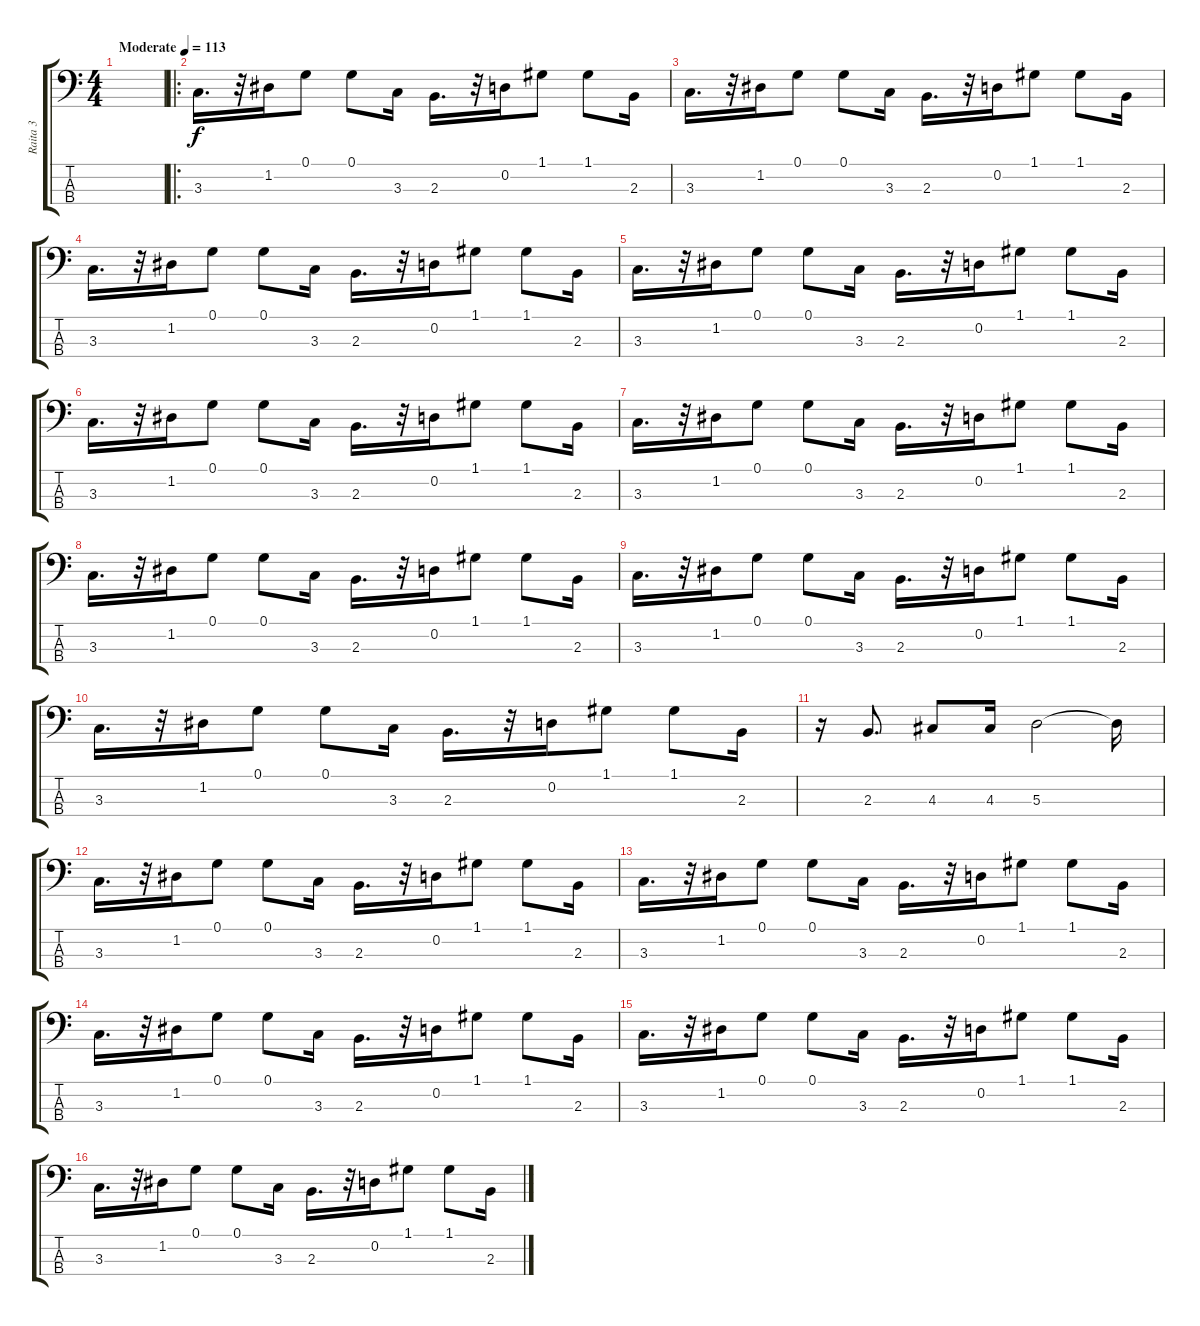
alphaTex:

\track ("Raita 3" "Raita 3") {instrument electricbassfinger}
\staff {score tabs}
\tuning (G2 D2 A1 E1) {hide}
\ts (4 4)
\tempo (113 "Moderate")
\clef f4
\ks c
|
\ro
3.3.16{d} r.32 1.2.16 0.1.8 0.1.8 3.3.16 2.3.16{d} r.32 0.2.16 1.1.8 1.1.8 2.3.16 |
3.3.16{d} r.32 1.2.16 0.1.8 0.1.8 3.3.16 2.3.16{d} r.32 0.2.16 1.1.8 1.1.8 2.3.16 |
3.3.16{d} r.32 1.2.16 0.1.8 0.1.8 3.3.16 2.3.16{d} r.32 0.2.16 1.1.8 1.1.8 2.3.16 |
3.3.16{d} r.32 1.2.16 0.1.8 0.1.8 3.3.16 2.3.16{d} r.32 0.2.16 1.1.8 1.1.8 2.3.16 |
3.3.16{d} r.32 1.2.16 0.1.8 0.1.8 3.3.16 2.3.16{d} r.32 0.2.16 1.1.8 1.1.8 2.3.16 |
3.3.16{d} r.32 1.2.16 0.1.8 0.1.8 3.3.16 2.3.16{d} r.32 0.2.16 1.1.8 1.1.8 2.3.16 |
3.3.16{d} r.32 1.2.16 0.1.8 0.1.8 3.3.16 2.3.16{d} r.32 0.2.16 1.1.8 1.1.8 2.3.16 |
3.3.16{d} r.32 1.2.16 0.1.8 0.1.8 3.3.16 2.3.16{d} r.32 0.2.16 1.1.8 1.1.8 2.3.16 |
3.3.16{d} r.32 1.2.16 0.1.8 0.1.8 3.3.16 2.3.16{d} r.32 0.2.16 1.1.8 1.1.8 2.3.16 |
r.16 2.3.8{d} 4.3.8 4.3.16 5.3.2 5.3{t}.16 |
3.3.16{d} r.32 1.2.16 0.1.8 0.1.8 3.3.16 2.3.16{d} r.32 0.2.16 1.1.8 1.1.8 2.3.16 |
3.3.16{d} r.32 1.2.16 0.1.8 0.1.8 3.3.16 2.3.16{d} r.32 0.2.16 1.1.8 1.1.8 2.3.16 |
3.3.16{d} r.32 1.2.16 0.1.8 0.1.8 3.3.16 2.3.16{d} r.32 0.2.16 1.1.8 1.1.8 2.3.16 |
3.3.16{d} r.32 1.2.16 0.1.8 0.1.8 3.3.16 2.3.16{d} r.32 0.2.16 1.1.8 1.1.8 2.3.16 |
3.3.16{d} r.32 1.2.16 0.1.8 0.1.8 3.3.16 2.3.16{d} r.32 0.2.16 1.1.8 1.1.8 2.3.16
